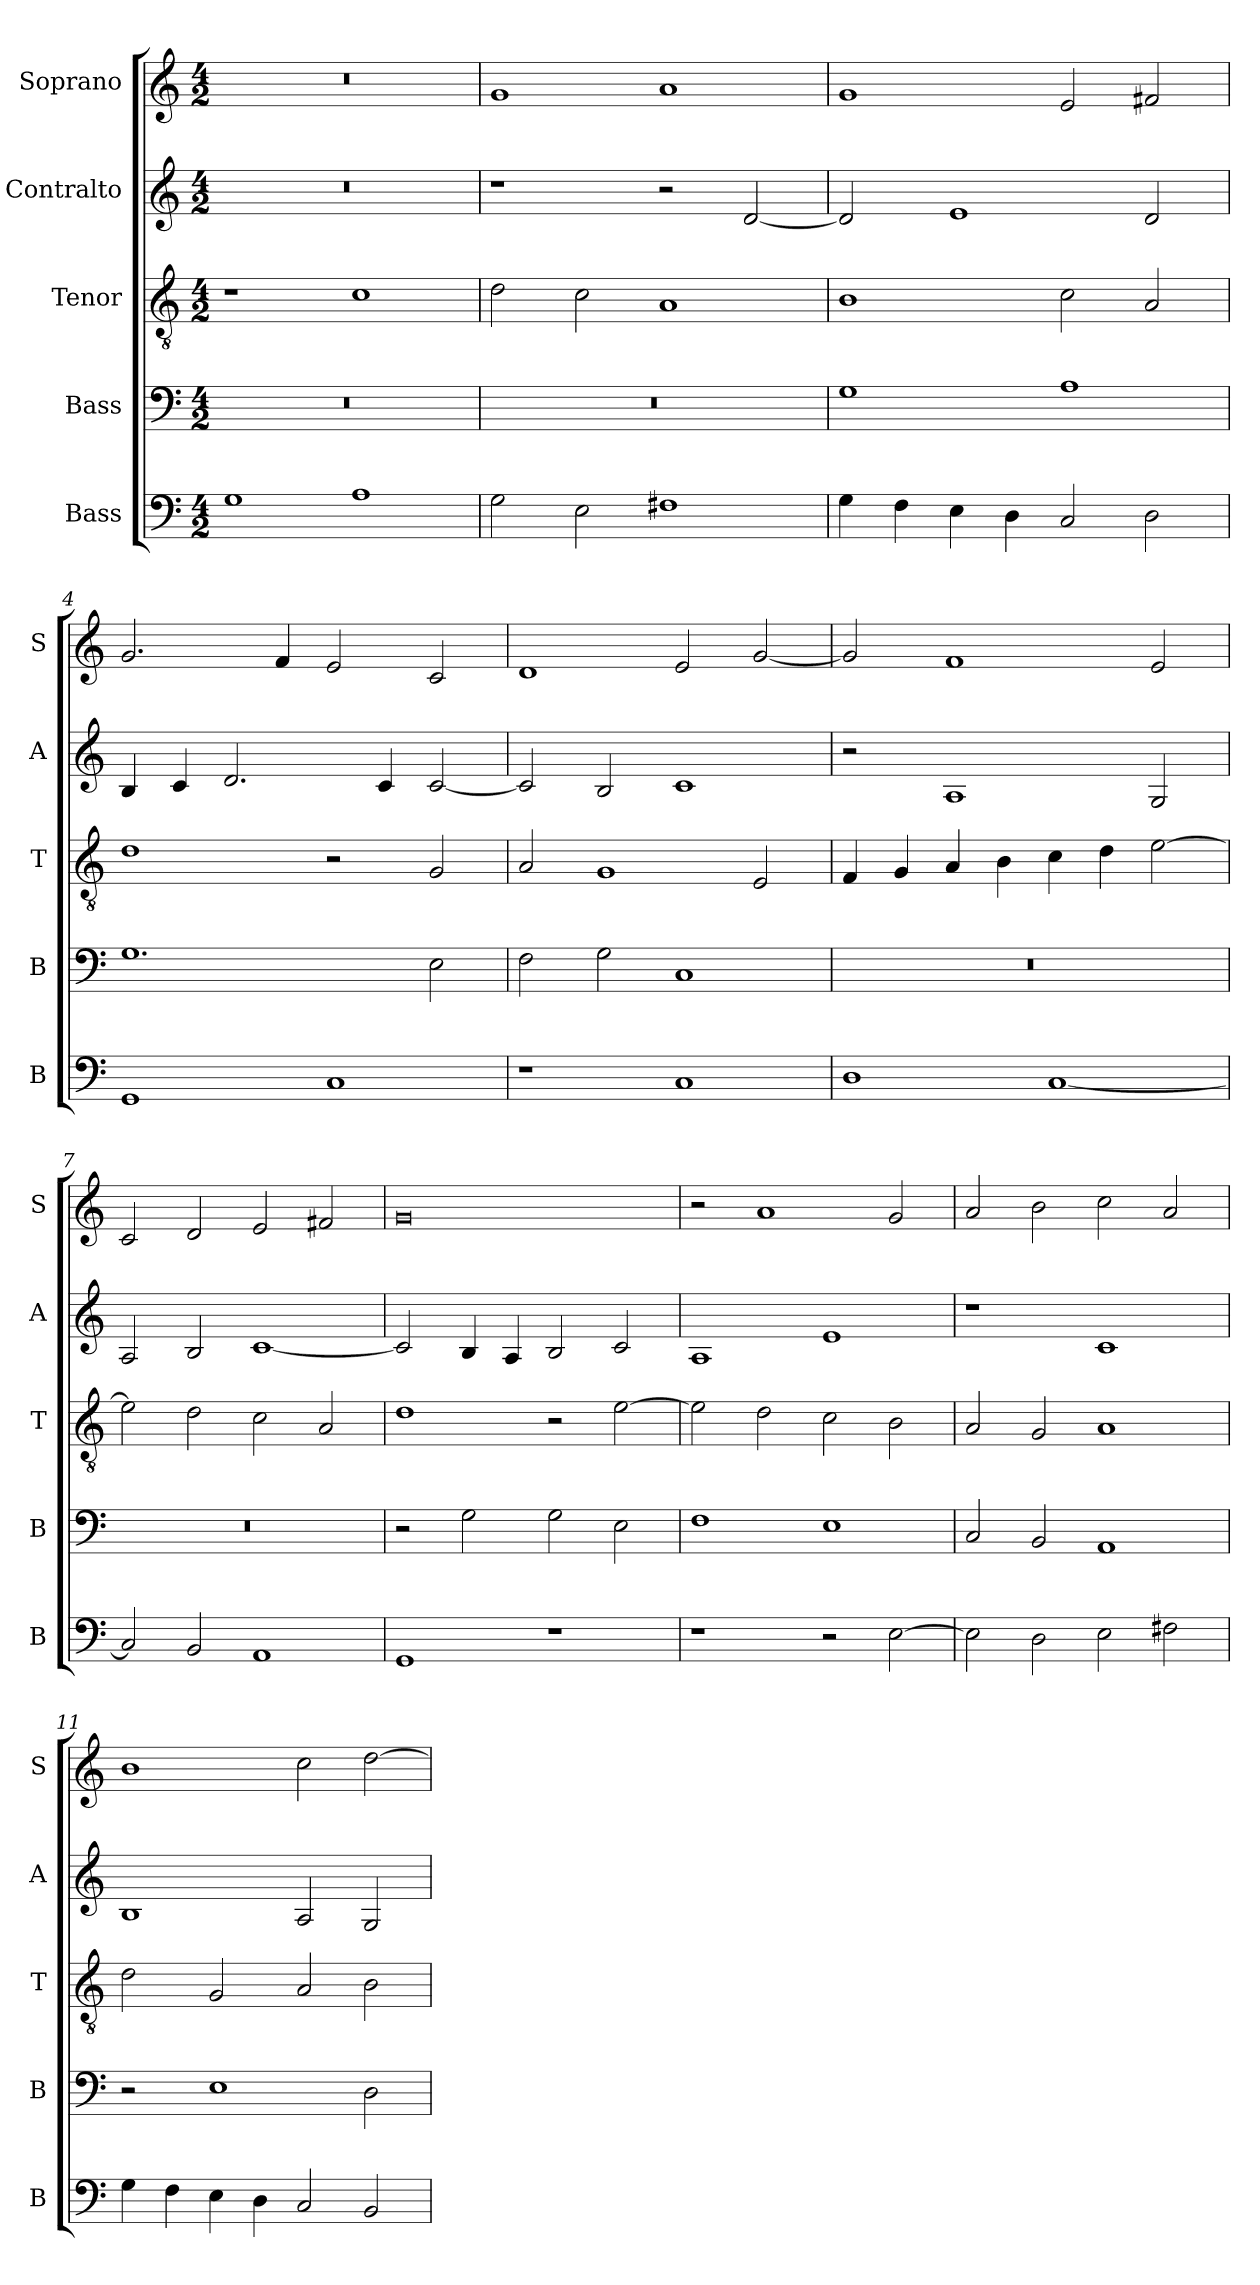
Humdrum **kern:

**kern	**kern	**kern	**kern	**kern
*part5	*part4	*part3	*part2	*part1
*staff5	*staff4	*staff3	*staff2	*staff1
*I"Bass	*I"Bass	*I"Tenor	*I"Contralto	*I"Soprano
*I'B	*I'B	*I'T	*I'A	*I'S
*clefF4	*clefF4	*clefGv2	*clefG2	*clefG2
*k[]	*k[]	*k[]	*k[]	*k[]
*G:mix	*G:mix	*G:mix	*G:mix	*G:mix
*M4/2	*M4/2	*M4/2	*M4/2	*M4/2
=1	=1	=1	=1	=1
1G	0r	1r	0r	0r
1A	.	1c	.	.
=2	=2	=2	=2	=2
2G	0r	2d	1r	1g
2E	.	2c	.	.
1F#X	.	1A	2r	1a
.	.	.	[2d	.
=3	=3	=3	=3	=3
4G	1G	1B	2d]	1g
4F	.	.	.	.
4E	.	.	1e	.
4D	.	.	.	.
2C	1A	2c	.	2e
2D	.	2A	2d	2f#X
=4	=4	=4	=4	=4
1GG	1.G	1d	4B	2.g
.	.	.	4c	.
.	.	.	2.d	.
.	.	.	.	4f
1C	.	2r	.	2e
.	.	.	4c	.
.	2E	2G	[2c	2c
=5	=5	=5	=5	=5
1r	2F	2A	2c]	1d
.	2G	1G	2B	.
1C	1C	.	1c	2e
.	.	2E	.	[2g
=6	=6	=6	=6	=6
1D	0r	4F	2r	2g]
.	.	4G	.	.
.	.	4A	1A	1f
.	.	4B	.	.
[1C	.	4c	.	.
.	.	4d	.	.
.	.	[2e	2G	2e
=7	=7	=7	=7	=7
2C]	0r	2e]	2A	2c
2BB	.	2d	2B	2d
1AA	.	2c	[1c	2e
.	.	2A	.	2f#X
=8	=8	=8	=8	=8
1GG	2r	1d	2c]	0g
.	2G	.	4B	.
.	.	.	4A	.
1r	2G	2r	2B	.
.	2E	[2e	2c	.
=9	=9	=9	=9	=9
1r	1F	2e]	1A	2r
.	.	2d	.	1a
2r	1E	2c	1e	.
[2E	.	2B	.	2g
=10	=10	=10	=10	=10
2E]	2C	2A	1r	2a
2D	2BB	2G	.	2b
2E	1AA	1A	1c	2cc
2F#X	.	.	.	2a
=11	=11	=11	=11	=11
4G	2r	2d	1B	1b
4F	.	.	.	.
4E	1E	2G	.	.
4D	.	.	.	.
2C	.	2A	2A	2cc
2BB	2D	2B	2G	[2dd
=	=	=	=	=
*-	*-	*-	*-	*-
